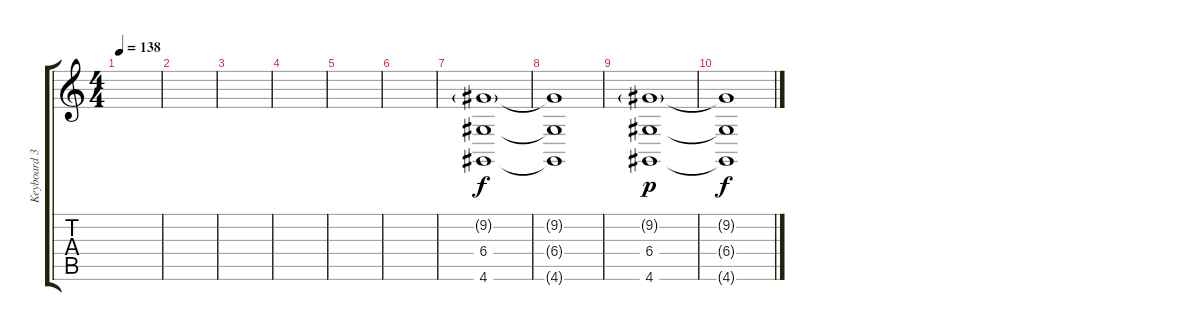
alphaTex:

\track ("Keyboard 3" "Keyboard 3") {instrument lead1square}
\staff {score tabs}
\tuning (E4 B3 G3 D3 A2 E2) {hide}
\ts (4 4)
\tempo 138
\clef g2
\ks c
|
|
|
|
|
|
(9.2{g} 6.4 4.6).1 |
(9.2{t} 6.4{t} 4.6{t}).1{dy f} |
(9.2{g} 6.4 4.6).1{dy p} |
(9.2{t} 6.4{t} 4.6{t}).1{dy f}
